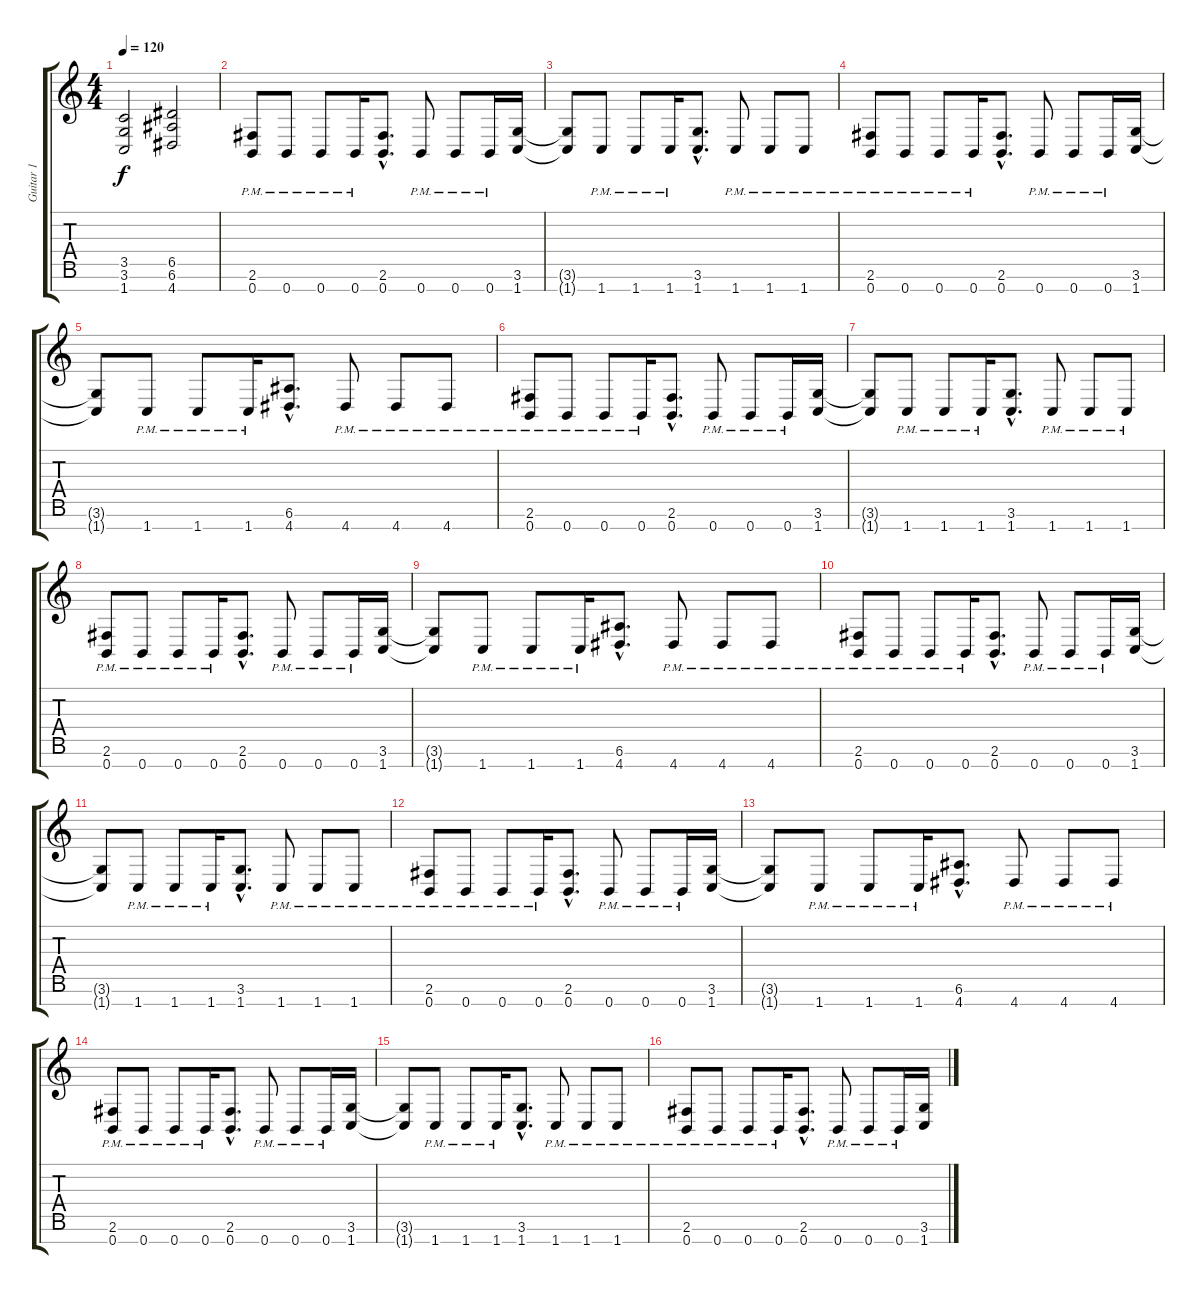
\track ("Guitar 1" "Guitar 1") {instrument distortionguitar}
\staff {score tabs}
\tuning (E4 B3 G3 D3 A2 E2 B1) {hide}
\ts (4 4)
\tempo 120
\clef g2
\ks c
(3.5{t} 3.6{t} 1.7{t}).2{dy f} (6.5 6.6 4.7).2 |
\section ("" "")
(2.6 0.7{pm}).8 0.7{pm}.8 0.7{pm}.8 0.7{pm}.16 (2.6{hac} 0.7{hac}).8{d} 0.7{pm}.8 0.7{pm}.8 0.7{pm}.16 (3.6 1.7).16 |
(3.6{t} 1.7{t}).8 1.7{pm}.8 1.7{pm}.8 1.7{pm}.16 (3.6{hac} 1.7{hac}).8{d} 1.7{pm}.8 1.7{pm}.8 1.7{pm}.8 |
(2.6 0.7{pm}).8 0.7{pm}.8 0.7{pm}.8 0.7{pm}.16 (2.6{hac} 0.7{hac}).8{d} 0.7{pm}.8 0.7{pm}.8 0.7{pm}.16 (3.6 1.7).16 |
(3.6{t} 1.7{t}).8 1.7{pm}.8 1.7{pm}.8 1.7{pm}.16 (6.6{hac} 4.7{hac}).8{d} 4.7{pm}.8 4.7{pm}.8 4.7{pm}.8 |
(2.6 0.7{pm}).8 0.7{pm}.8 0.7{pm}.8 0.7{pm}.16 (2.6{hac} 0.7{hac}).8{d} 0.7{pm}.8 0.7{pm}.8 0.7{pm}.16 (3.6 1.7).16 |
(3.6{t} 1.7{t}).8 1.7{pm}.8 1.7{pm}.8 1.7{pm}.16 (3.6{hac} 1.7{hac}).8{d} 1.7{pm}.8 1.7{pm}.8 1.7{pm}.8 |
(2.6 0.7{pm}).8 0.7{pm}.8 0.7{pm}.8 0.7{pm}.16 (2.6{hac} 0.7{hac}).8{d} 0.7{pm}.8 0.7{pm}.8 0.7{pm}.16 (3.6 1.7).16 |
(3.6{t} 1.7{t}).8 1.7{pm}.8 1.7{pm}.8 1.7{pm}.16 (6.6{hac} 4.7{hac}).8{d} 4.7{pm}.8 4.7{pm}.8 4.7{pm}.8 |
(2.6 0.7{pm}).8 0.7{pm}.8 0.7{pm}.8 0.7{pm}.16 (2.6{hac} 0.7{hac}).8{d} 0.7{pm}.8 0.7{pm}.8 0.7{pm}.16 (3.6 1.7).16 |
(3.6{t} 1.7{t}).8 1.7{pm}.8 1.7{pm}.8 1.7{pm}.16 (3.6{hac} 1.7{hac}).8{d} 1.7{pm}.8 1.7{pm}.8 1.7{pm}.8 |
(2.6 0.7{pm}).8 0.7{pm}.8 0.7{pm}.8 0.7{pm}.16 (2.6{hac} 0.7{hac}).8{d} 0.7{pm}.8 0.7{pm}.8 0.7{pm}.16 (3.6 1.7).16 |
(3.6{t} 1.7{t}).8 1.7{pm}.8 1.7{pm}.8 1.7{pm}.16 (6.6{hac} 4.7{hac}).8{d} 4.7{pm}.8 4.7{pm}.8 4.7{pm}.8 |
(2.6 0.7{pm}).8 0.7{pm}.8 0.7{pm}.8 0.7{pm}.16 (2.6{hac} 0.7{hac}).8{d} 0.7{pm}.8 0.7{pm}.8 0.7{pm}.16 (3.6 1.7).16 |
(3.6{t} 1.7{t}).8 1.7{pm}.8 1.7{pm}.8 1.7{pm}.16 (3.6{hac} 1.7{hac}).8{d} 1.7{pm}.8 1.7{pm}.8 1.7{pm}.8 |
(2.6 0.7{pm}).8 0.7{pm}.8 0.7{pm}.8 0.7{pm}.16 (2.6{hac} 0.7{hac}).8{d} 0.7{pm}.8 0.7{pm}.8 0.7{pm}.16 (3.6 1.7).16
